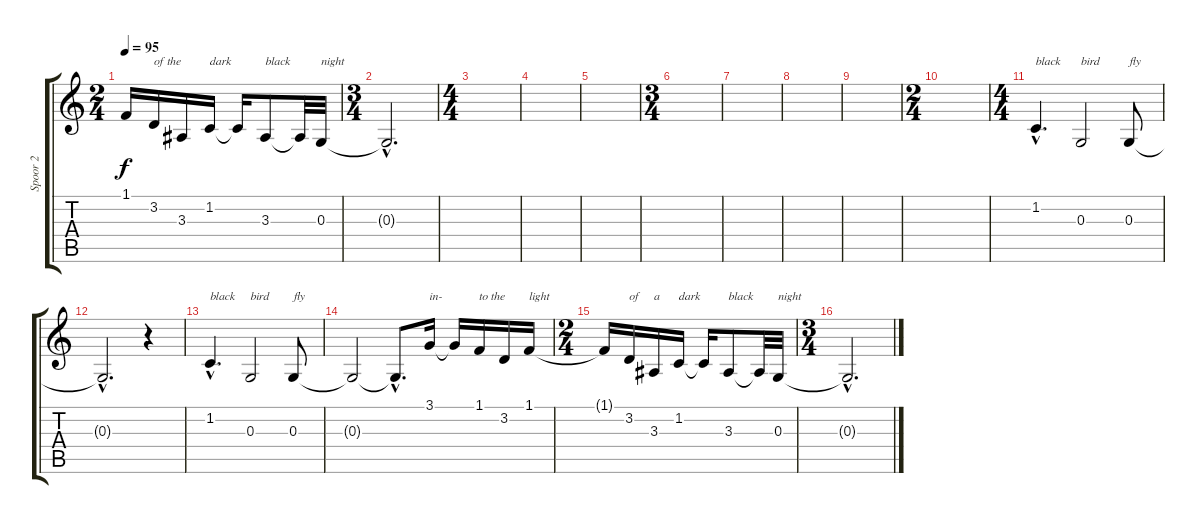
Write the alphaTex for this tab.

\track ("Spoor 2" "Spoor 2") {instrument fx8scifi}
\staff {score tabs}
\tuning (E4 B3 G3 D3 A2 E2) {hide}
\ts (2 4)
\tempo 95
\clef g2
\ks c
1.1{t}.16{dy f} 3.2.16{txt "of the"} 3.3.16 1.2.16{txt "dark"} 1.2{t}.16 3.3.8{txt "black"} 3.3{t}.32 0.3.32{txt "night"} |
\ts (3 4)
0.3{hac t}.2{d} |
\ts (4 4)
|
|
|
\ts (3 4)
|
|
|
|
\ts (2 4)
|
\ts (4 4)
1.2{hac}.4{d txt "black"} 0.3.2{txt "bird"} 0.3.8{txt "fly"} |
0.3{hac t}.2{d} r.4 |
1.2{hac}.4{d txt "black"} 0.3.2{txt "bird"} 0.3.8{txt "fly"} |
0.3{t}.2 0.3{hac t}.8{d} 3.1.16{txt "in-"} 3.1{t}.16 1.1.16{txt "to the"} 3.2.16 1.1.16{txt "light"} |
\ts (2 4)
1.1{t}.16 3.2.16{txt "of"} 3.3.16{txt "a"} 1.2.16{txt "dark"} 1.2{t}.16 3.3.8{txt "black"} 3.3{t}.32 0.3.32{txt "night"} |
\ts (3 4)
0.3{hac t}.2{d}
